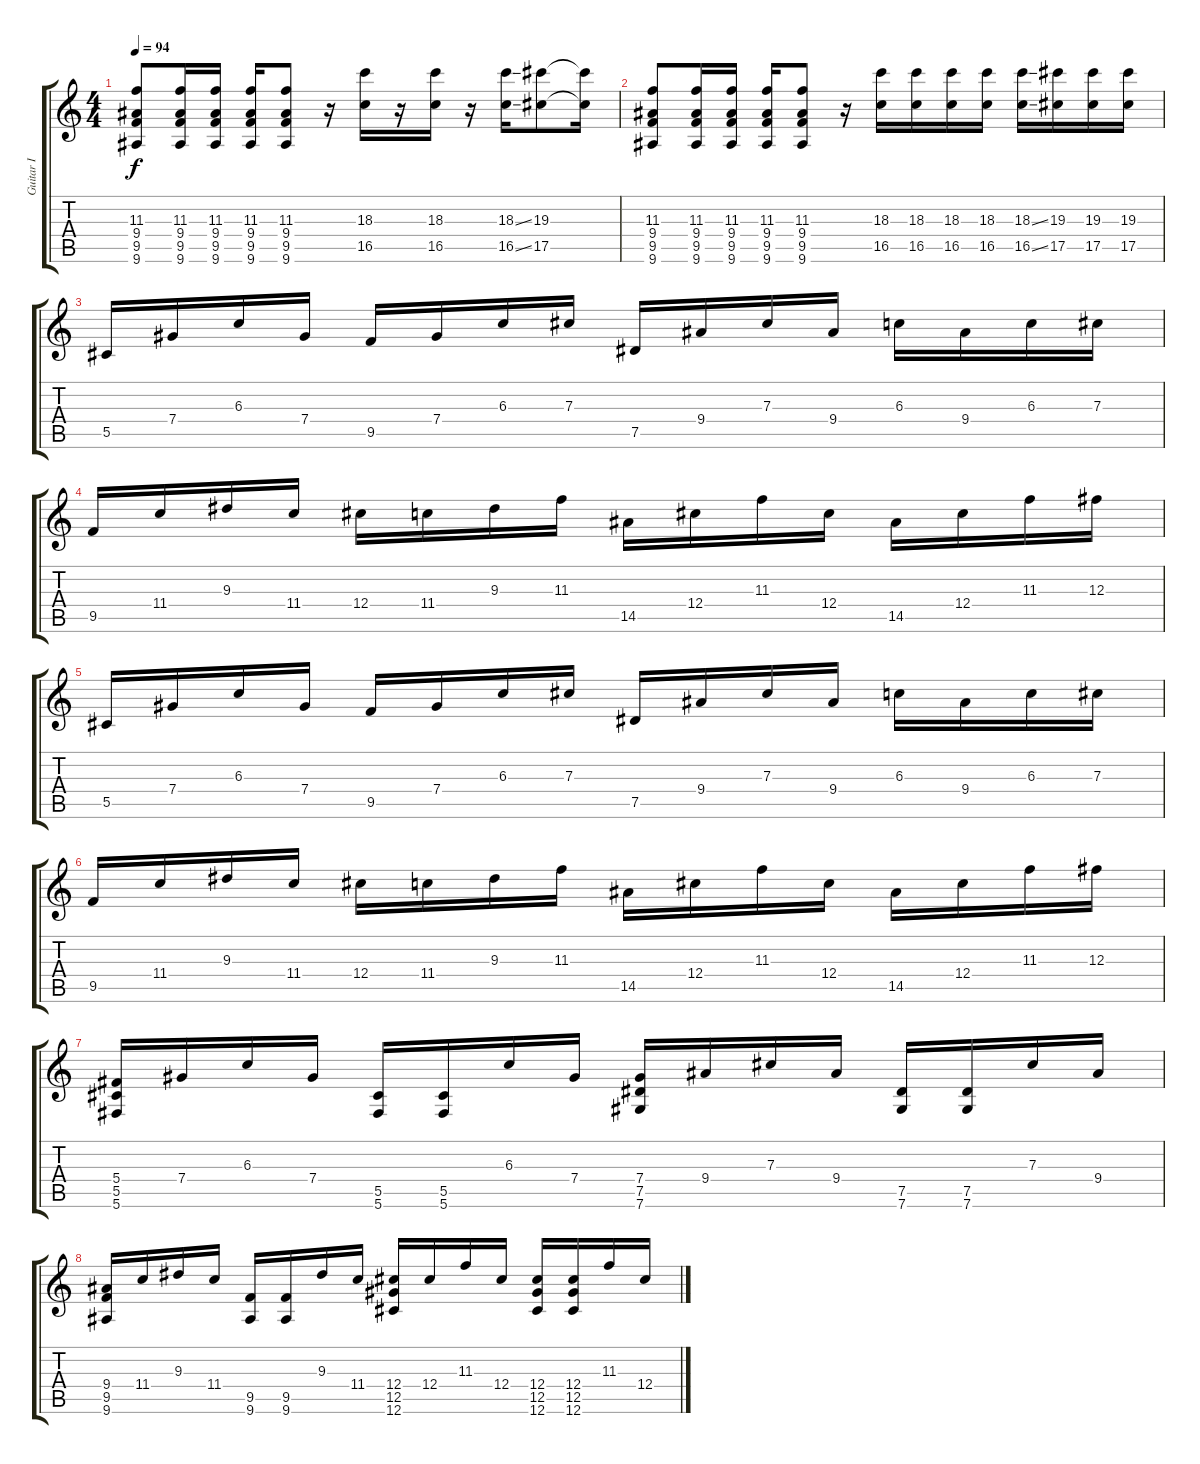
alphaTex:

\track ("Guitar I" "Guitar I") {instrument distortionguitar}
\staff {score tabs}
\tuning (Eb4 Bb3 Gb3 Db3 Ab2 Db2) {hide}
\ts (4 4)
\tempo 94
\clef g2
\ks c
(11.3 9.4 9.5 9.6).8{dy f} (11.3 9.4 9.5 9.6).16 (11.3 9.4 9.5 9.6).16 (11.3 9.4 9.5 9.6).16 (11.3 9.4 9.5 9.6).8 r.16 (18.3 16.5).16 r.16 (18.3 16.5).16 r.16 (18.3{ss} 16.5{ss}).16 (19.3 17.5).8 (19.3{t} 17.5{t}).16 |
(11.3 9.4 9.5 9.6).8 (11.3 9.4 9.5 9.6).16 (11.3 9.4 9.5 9.6).16 (11.3 9.4 9.5 9.6).16 (11.3 9.4 9.5 9.6).8 r.16 (18.3 16.5).16 (18.3 16.5).16 (18.3 16.5).16 (18.3 16.5).16 (18.3{ss} 16.5{ss}).16 (19.3 17.5).16 (19.3 17.5).16 (19.3 17.5).16 |
5.5.16 7.4.16 6.3.16 7.4.16 9.5.16 7.4.16 6.3.16 7.3.16 7.5.16 9.4.16 7.3.16 9.4.16 6.3.16 9.4.16 6.3.16 7.3.16 |
9.5.16 11.4.16 9.3.16 11.4.16 12.4.16 11.4.16 9.3.16 11.3.16 14.5.16 12.4.16 11.3.16 12.4.16 14.5.16 12.4.16 11.3.16 12.3.16 |
5.5.16 7.4.16 6.3.16 7.4.16 9.5.16 7.4.16 6.3.16 7.3.16 7.5.16 9.4.16 7.3.16 9.4.16 6.3.16 9.4.16 6.3.16 7.3.16 |
9.5.16 11.4.16 9.3.16 11.4.16 12.4.16 11.4.16 9.3.16 11.3.16 14.5.16 12.4.16 11.3.16 12.4.16 14.5.16 12.4.16 11.3.16 12.3.16 |
(5.4 5.5 5.6).16 7.4.16 6.3.16 7.4.16 (5.5 5.6).16 (5.5 5.6).16 6.3.16 7.4.16 (7.4 7.5 7.6).16 9.4.16 7.3.16 9.4.16 (7.5 7.6).16 (7.5 7.6).16 7.3.16 9.4.16 |
(9.4 9.5 9.6).16 11.4.16 9.3.16 11.4.16 (9.5 9.6).16 (9.5 9.6).16 9.3.16 11.4.16 (12.4 12.5 12.6).16 12.4.16 11.3.16 12.4.16 (12.4 12.5 12.6).16 (12.4 12.5 12.6).16 11.3.16 12.4.16
